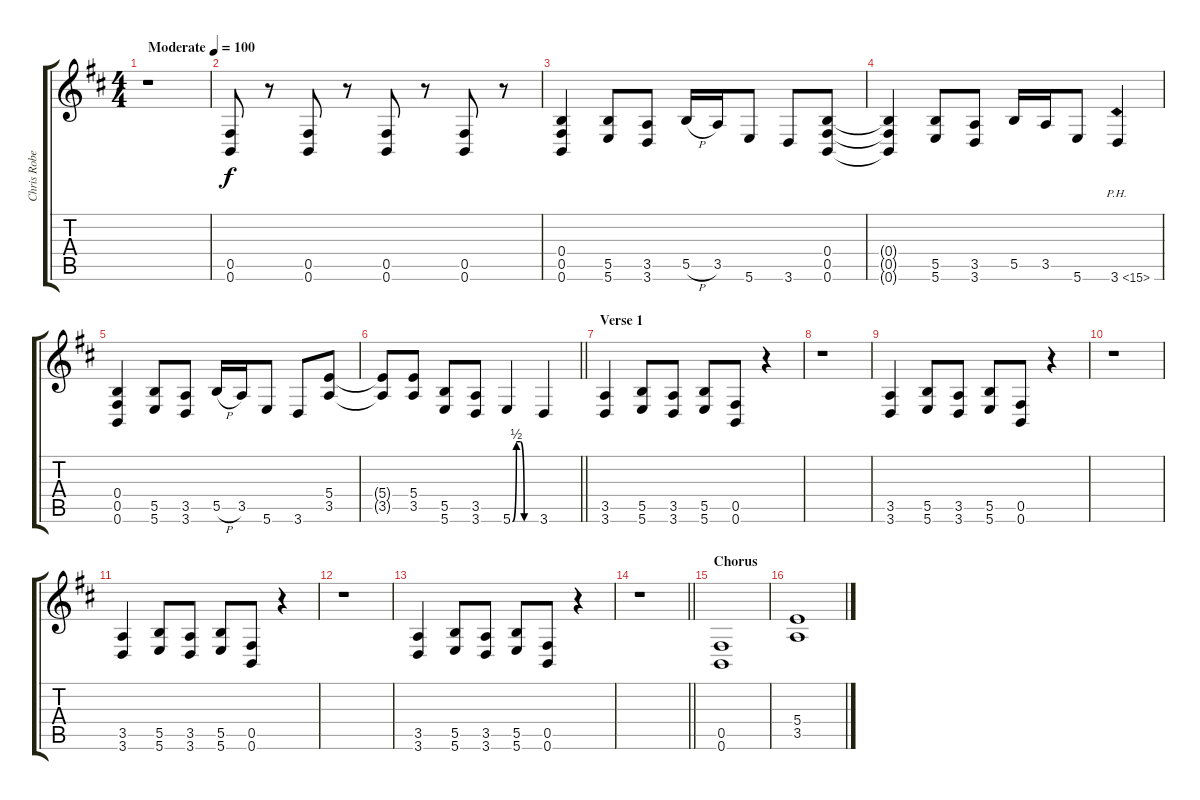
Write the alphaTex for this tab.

\track ("Chris Robertson" "Chris Robe") {instrument distortionguitar}
\staff {score tabs}
\tuning (Db4 Ab3 E3 B2 Gb2 B1) {hide}
\ts (4 4)
\tempo (100 "Moderate")
\clef g2
\ks bminor
r.1{dy f instrument distortionguitar} |
(0.5 0.6).8 r.8 (0.5 0.6).8 r.8 (0.5 0.6).8 r.8 (0.5 0.6).8 r.8 |
(0.4 0.5 0.6).4 (5.5 5.6).8 (3.5 3.6).8 5.5{h}.16 3.5.16 5.6.8 3.6.8 (0.4 0.5 0.6).8 |
(0.4{t} 0.5{t} 0.6{t}).4 (5.5 5.6).8 (3.5 3.6).8 5.5.16 3.5.16 5.6.8 3.6{ph 12}.4 |
(0.4 0.5 0.6).4 (5.5 5.6).8 (3.5 3.6).8 5.5{h}.16 3.5.16 5.6.8 3.6.8 (5.4 3.5).8 |
\barLineRight lightlight
(5.4{t} 3.5{t}).8 (5.4 3.5).8 (5.5 5.6).8 (3.5 3.6).8 5.6{be (custom 0 0 10 2 20 2 30 0 60 0)}.4 3.6.4 |
\section ("" "Verse 1")
(3.5 3.6).4 (5.5 5.6).8 (3.5 3.6).8 (5.5 5.6).8 (0.5 0.6).8 r.4 |
r.1 |
(3.5 3.6).4 (5.5 5.6).8 (3.5 3.6).8 (5.5 5.6).8 (0.5 0.6).8 r.4 |
r.1 |
(3.5 3.6).4 (5.5 5.6).8 (3.5 3.6).8 (5.5 5.6).8 (0.5 0.6).8 r.4 |
r.1 |
(3.5 3.6).4 (5.5 5.6).8 (3.5 3.6).8 (5.5 5.6).8 (0.5 0.6).8 r.4 |
\barLineRight lightlight
r.1 |
\section ("" "Chorus")
(0.5 0.6).1 |
(5.4 3.5).1
